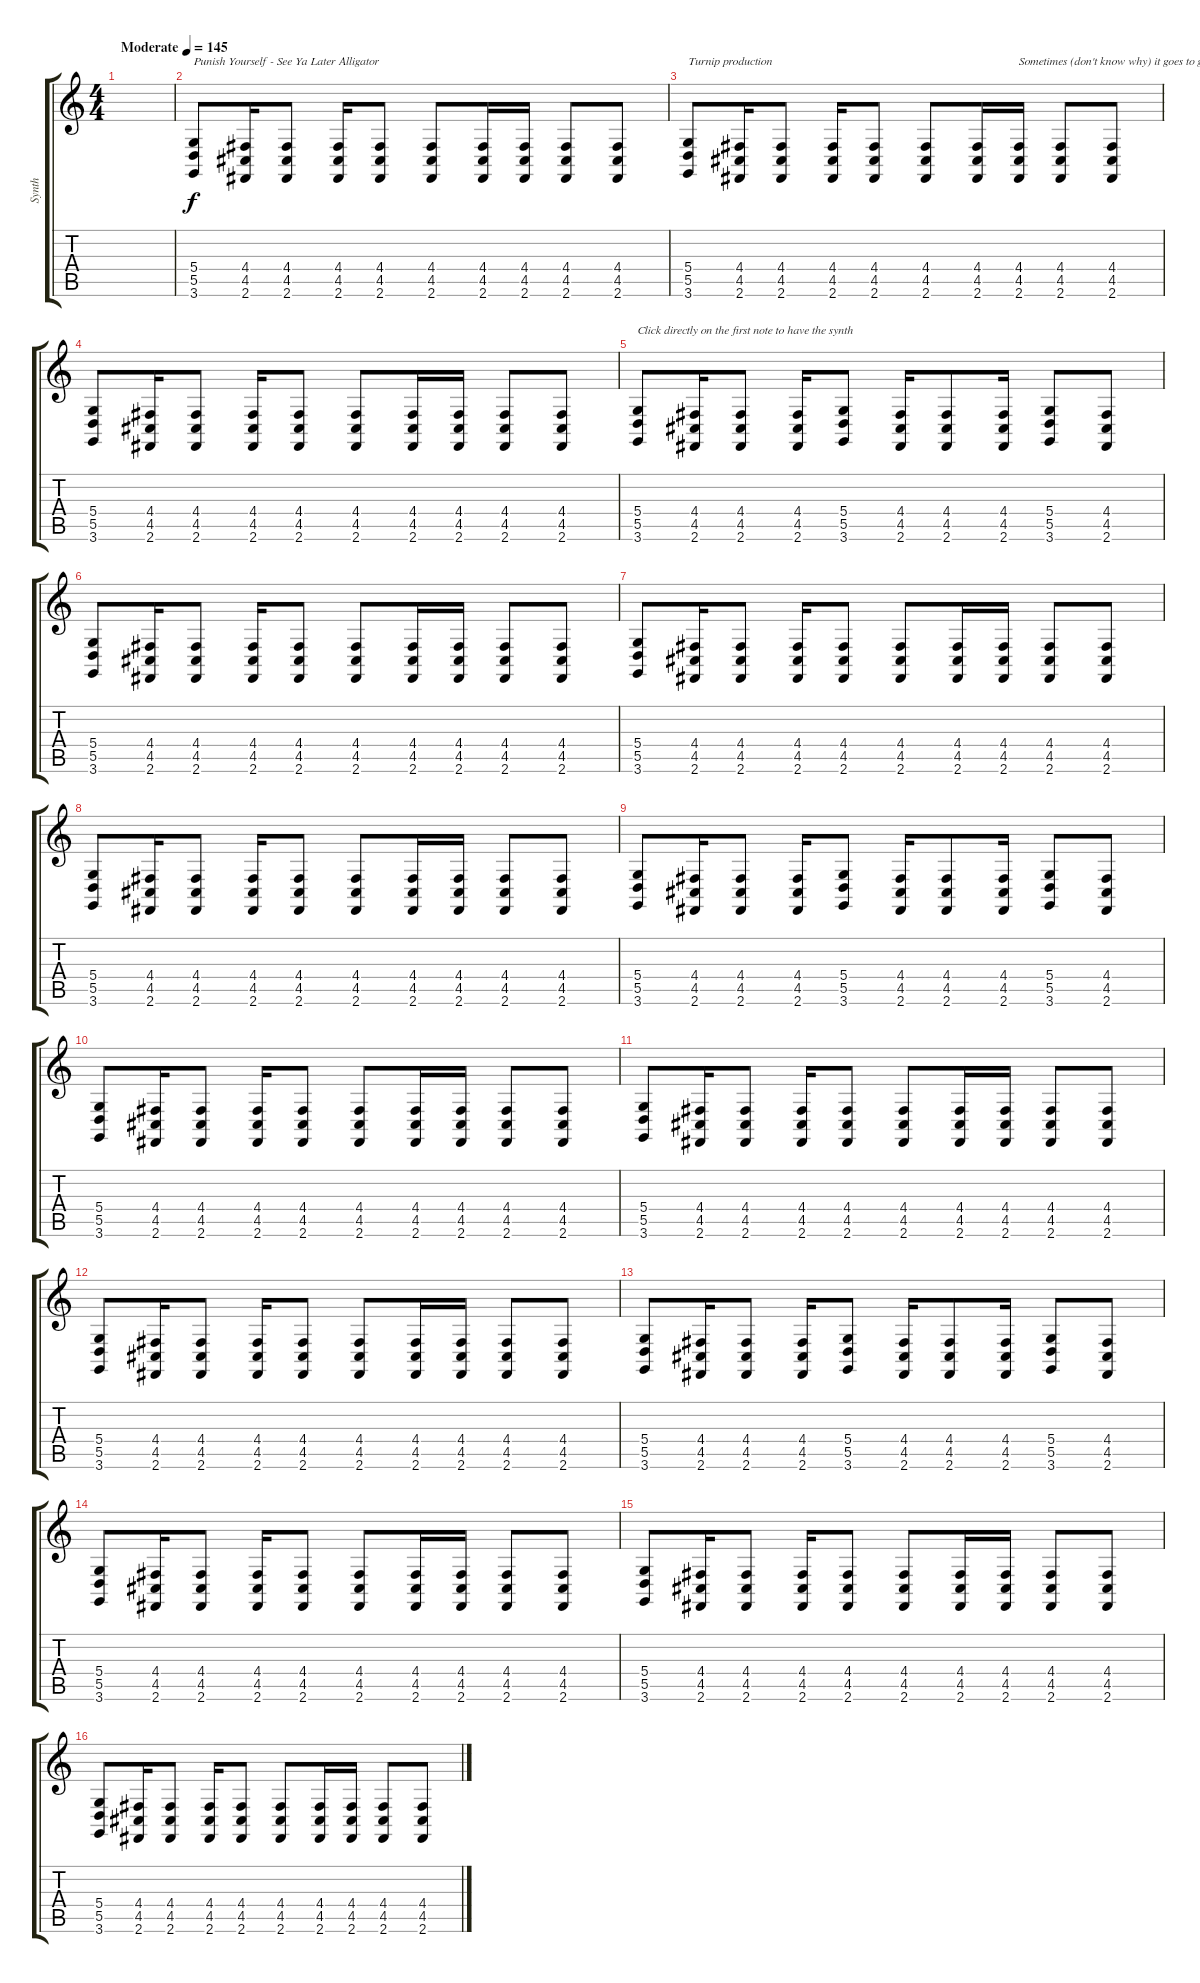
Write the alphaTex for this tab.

\track ("Synth" "Synth") {instrument lead5charang}
\staff {score tabs}
\tuning (E4 B3 G3 D3 A2 E2) {hide}
\ts (4 4)
\tempo (145 "Moderate")
\clef g2
\ks c
|
(5.4 5.5 3.6).8{txt "Punish Yourself - See Ya Later Alligator  "} (4.4 4.5 2.6).16 (4.4 4.5 2.6).8 (4.4 4.5 2.6).16 (4.4 4.5 2.6).8 (4.4 4.5 2.6).8 (4.4 4.5 2.6).16 (4.4 4.5 2.6).16 (4.4 4.5 2.6).8 (4.4 4.5 2.6).8 |
(5.4 5.5 3.6).8{txt "Turnip production"} (4.4 4.5 2.6).16 (4.4 4.5 2.6).8 (4.4 4.5 2.6).16 (4.4 4.5 2.6).8 (4.4 4.5 2.6).8 (4.4 4.5 2.6).16 (4.4 4.5 2.6).16{txt "Sometimes (don't know why) it goes to grand piano"} (4.4 4.5 2.6).8 (4.4 4.5 2.6).8 |
(5.4 5.5 3.6).8 (4.4 4.5 2.6).16 (4.4 4.5 2.6).8 (4.4 4.5 2.6).16 (4.4 4.5 2.6).8 (4.4 4.5 2.6).8 (4.4 4.5 2.6).16 (4.4 4.5 2.6).16 (4.4 4.5 2.6).8 (4.4 4.5 2.6).8 |
(5.4 5.5 3.6).8{txt "Click directly on the first note to have the synth"} (4.4 4.5 2.6).16 (4.4 4.5 2.6).8 (4.4 4.5 2.6).16 (5.4 5.5 3.6).8 (4.4 4.5 2.6).16 (4.4 4.5 2.6).8 (4.4 4.5 2.6).16 (5.4 5.5 3.6).8 (4.4 4.5 2.6).8 |
(5.4 5.5 3.6).8 (4.4 4.5 2.6).16 (4.4 4.5 2.6).8 (4.4 4.5 2.6).16 (4.4 4.5 2.6).8 (4.4 4.5 2.6).8 (4.4 4.5 2.6).16 (4.4 4.5 2.6).16 (4.4 4.5 2.6).8 (4.4 4.5 2.6).8 |
(5.4 5.5 3.6).8 (4.4 4.5 2.6).16 (4.4 4.5 2.6).8 (4.4 4.5 2.6).16 (4.4 4.5 2.6).8 (4.4 4.5 2.6).8 (4.4 4.5 2.6).16 (4.4 4.5 2.6).16 (4.4 4.5 2.6).8 (4.4 4.5 2.6).8 |
(5.4 5.5 3.6).8 (4.4 4.5 2.6).16 (4.4 4.5 2.6).8 (4.4 4.5 2.6).16 (4.4 4.5 2.6).8 (4.4 4.5 2.6).8 (4.4 4.5 2.6).16 (4.4 4.5 2.6).16 (4.4 4.5 2.6).8 (4.4 4.5 2.6).8 |
(5.4 5.5 3.6).8 (4.4 4.5 2.6).16 (4.4 4.5 2.6).8 (4.4 4.5 2.6).16 (5.4 5.5 3.6).8 (4.4 4.5 2.6).16 (4.4 4.5 2.6).8 (4.4 4.5 2.6).16 (5.4 5.5 3.6).8 (4.4 4.5 2.6).8 |
(5.4 5.5 3.6).8 (4.4 4.5 2.6).16 (4.4 4.5 2.6).8 (4.4 4.5 2.6).16 (4.4 4.5 2.6).8 (4.4 4.5 2.6).8 (4.4 4.5 2.6).16 (4.4 4.5 2.6).16 (4.4 4.5 2.6).8 (4.4 4.5 2.6).8 |
(5.4 5.5 3.6).8 (4.4 4.5 2.6).16 (4.4 4.5 2.6).8 (4.4 4.5 2.6).16 (4.4 4.5 2.6).8 (4.4 4.5 2.6).8 (4.4 4.5 2.6).16 (4.4 4.5 2.6).16 (4.4 4.5 2.6).8 (4.4 4.5 2.6).8 |
(5.4 5.5 3.6).8 (4.4 4.5 2.6).16 (4.4 4.5 2.6).8 (4.4 4.5 2.6).16 (4.4 4.5 2.6).8 (4.4 4.5 2.6).8 (4.4 4.5 2.6).16 (4.4 4.5 2.6).16 (4.4 4.5 2.6).8 (4.4 4.5 2.6).8 |
(5.4 5.5 3.6).8 (4.4 4.5 2.6).16 (4.4 4.5 2.6).8 (4.4 4.5 2.6).16 (5.4 5.5 3.6).8 (4.4 4.5 2.6).16 (4.4 4.5 2.6).8 (4.4 4.5 2.6).16 (5.4 5.5 3.6).8 (4.4 4.5 2.6).8 |
(5.4 5.5 3.6).8 (4.4 4.5 2.6).16 (4.4 4.5 2.6).8 (4.4 4.5 2.6).16 (4.4 4.5 2.6).8 (4.4 4.5 2.6).8 (4.4 4.5 2.6).16 (4.4 4.5 2.6).16 (4.4 4.5 2.6).8 (4.4 4.5 2.6).8 |
(5.4 5.5 3.6).8 (4.4 4.5 2.6).16 (4.4 4.5 2.6).8 (4.4 4.5 2.6).16 (4.4 4.5 2.6).8 (4.4 4.5 2.6).8 (4.4 4.5 2.6).16 (4.4 4.5 2.6).16 (4.4 4.5 2.6).8 (4.4 4.5 2.6).8 |
(5.4 5.5 3.6).8 (4.4 4.5 2.6).16 (4.4 4.5 2.6).8 (4.4 4.5 2.6).16 (4.4 4.5 2.6).8 (4.4 4.5 2.6).8 (4.4 4.5 2.6).16 (4.4 4.5 2.6).16 (4.4 4.5 2.6).8 (4.4 4.5 2.6).8
